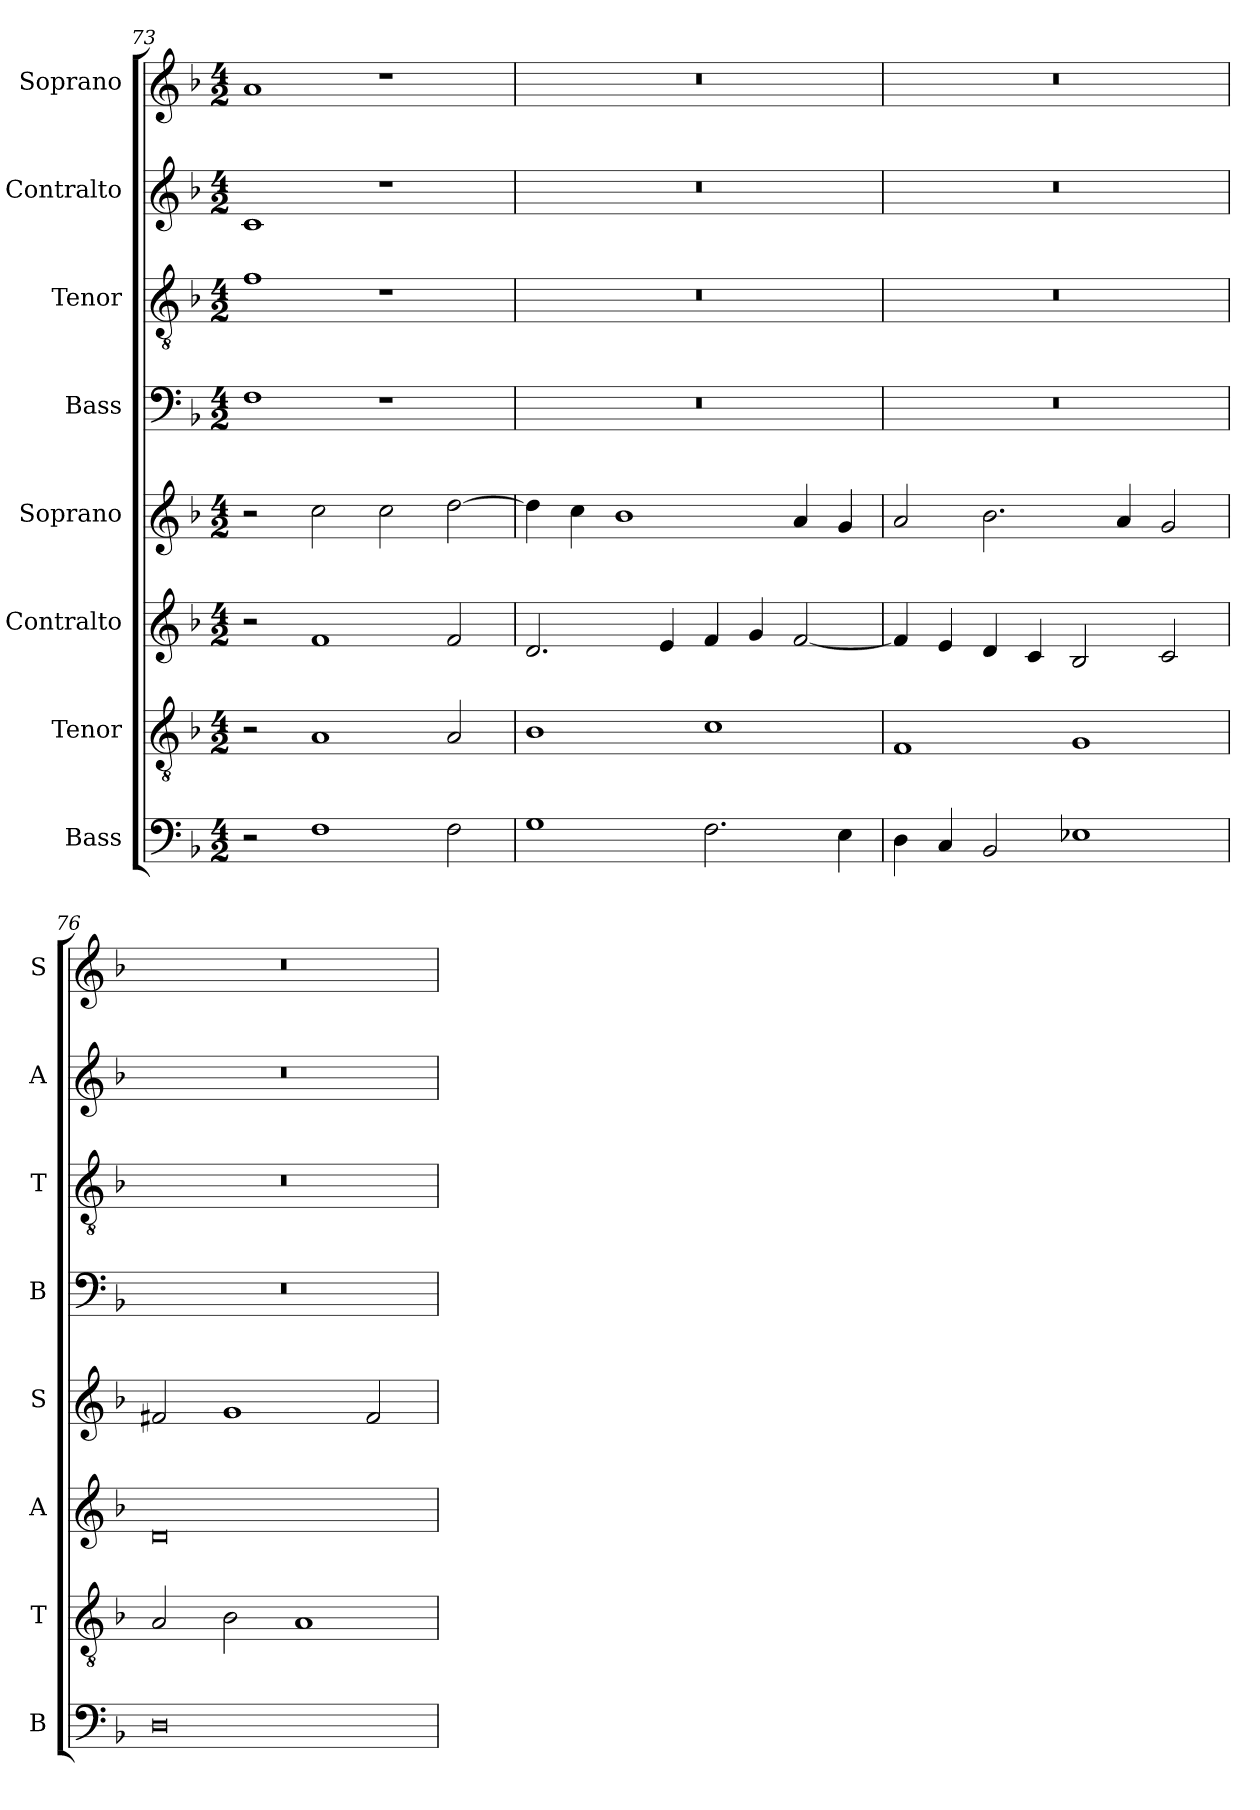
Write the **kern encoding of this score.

**kern	**kern	**kern	**kern	**kern	**kern	**kern	**kern
*part8	*part7	*part6	*part5	*part4	*part3	*part2	*part1
*staff8	*staff7	*staff6	*staff5	*staff4	*staff3	*staff2	*staff1
*I"Bass	*I"Tenor	*I"Contralto	*I"Soprano	*I"Bass	*I"Tenor	*I"Contralto	*I"Soprano
*I'B	*I'T	*I'A	*I'S	*I'B	*I'T	*I'A	*I'S
*clefF4	*clefGv2	*clefG2	*clefG2	*clefF4	*clefGv2	*clefG2	*clefG2
*k[b-]	*k[b-]	*k[b-]	*k[b-]	*k[b-]	*k[b-]	*k[b-]	*k[b-]
*G:dor	*G:dor	*G:dor	*G:dor	*G:dor	*G:dor	*G:dor	*G:dor
*M4/2	*M4/2	*M4/2	*M4/2	*M4/2	*M4/2	*M4/2	*M4/2
=73	=73	=73	=73	=73	=73	=73	=73
2r	2r	2r	2r	1F	1f	1c	1a
1F	1A	1f	2cc	.	.	.	.
.	.	.	2cc	1r	1r	1r	1r
2F	2A	2f	[2dd	.	.	.	.
=74	=74	=74	=74	=74	=74	=74	=74
1G	1B-	2.d	4dd]	0r	0r	0r	0r
.	.	.	4cc	.	.	.	.
.	.	.	1b-	.	.	.	.
.	.	4e	.	.	.	.	.
2.F	1c	4f	.	.	.	.	.
.	.	4g	.	.	.	.	.
.	.	[2f	4a	.	.	.	.
4E	.	.	4g	.	.	.	.
=75	=75	=75	=75	=75	=75	=75	=75
4D	1F	4f]	2a	0r	0r	0r	0r
4C	.	4e	.	.	.	.	.
2BB-	.	4d	2.b-	.	.	.	.
.	.	4c	.	.	.	.	.
1E-X	1G	2B-	.	.	.	.	.
.	.	.	4a	.	.	.	.
.	.	2c	2g	.	.	.	.
=76	=76	=76	=76	=76	=76	=76	=76
0D	2A	0d	2f#X	0r	0r	0r	0r
.	2B-	.	1g	.	.	.	.
.	1A	.	.	.	.	.	.
.	.	.	2f#	.	.	.	.
=	=	=	=	=	=	=	=
*-	*-	*-	*-	*-	*-	*-	*-
